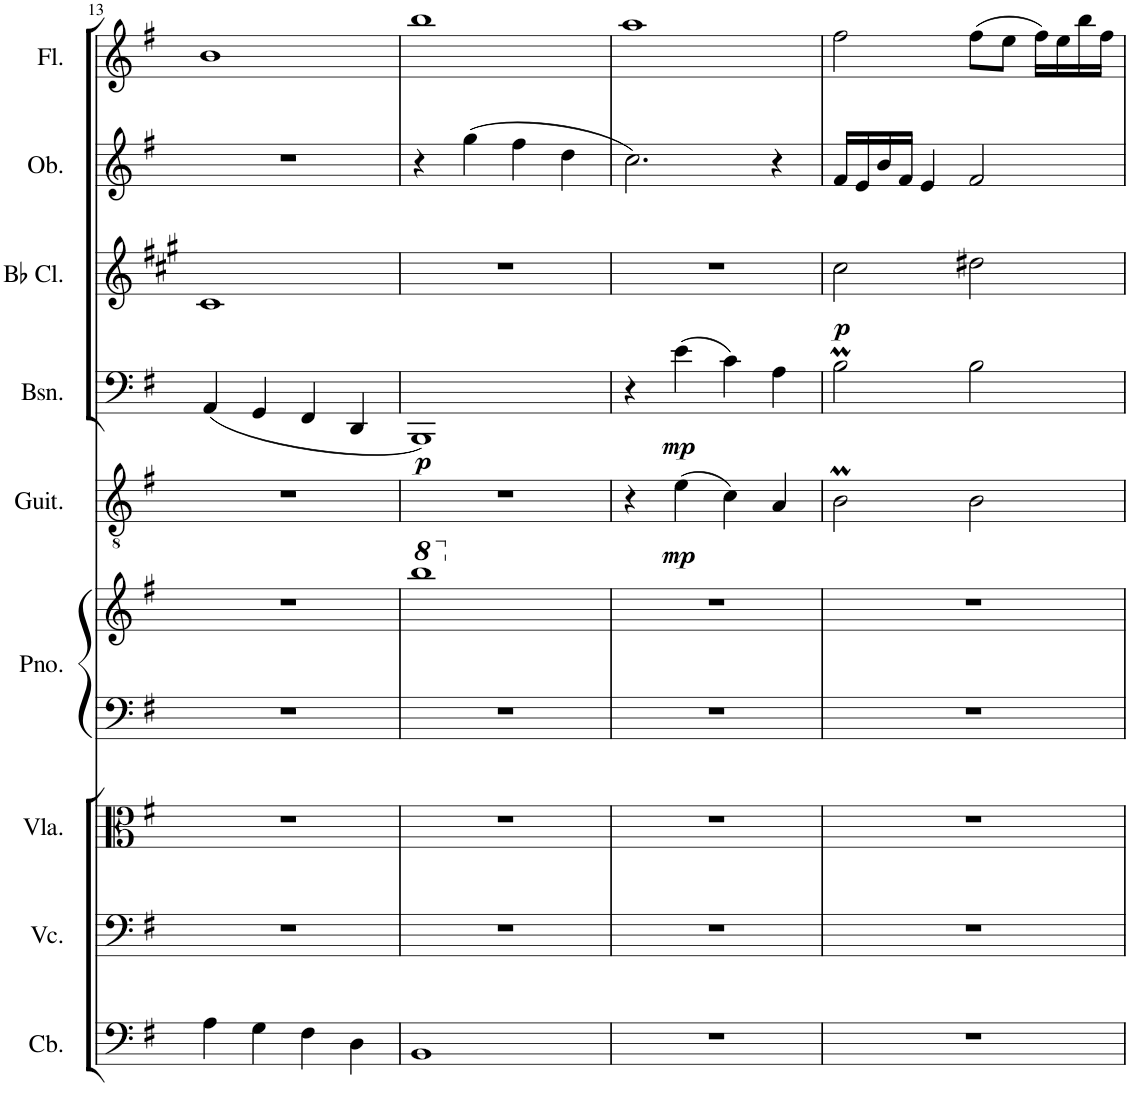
**kern	**kern	**kern	**kern	**kern	**kern	**dynam	**kern	**dynam	**kern	**dynam	**kern	**kern
*part9	*part8	*part7	*part6	*part6	*part5	*part5	*part4	*part4	*part3	*part3	*part2	*part1
*staff10	*staff9	*staff8	*staff7	*staff6	*staff5	*staff5	*staff4	*staff4	*staff3	*staff3	*staff2	*staff1
*I"Contrabass	*I"Violoncello	*I"Viola	*I"Piano	*	*I"Classical Guitar	*	*I"Bassoon	*	*I"Bb Clarinet	*	*I"Oboe	*I"Flute
*I'Cb.	*I'Vc.	*I'Vla.	*I'Pno.	*	*I'Guit.	*	*I'Bsn.	*	*I'Bb Cl.	*	*I'Ob.	*I'Fl.
!!LO:PB:g=z
*clefF4	*clefF4	*clefC3	*clefF4	*clefG2	*clefGv2	*	*clefF4	*	*clefG2	*	*clefG2	*clefG2
*Trd7c12	*	*	*	*	*	*	*	*	*Trd1c2	*	*	*
*k[f#]	*k[f#]	*k[f#]	*k[f#]	*k[f#]	*k[f#]	*	*k[f#]	*	*k[f#c#g#]	*	*k[f#]	*k[f#]
*M4/4	*M4/4	*M4/4	*M4/4	*M4/4	*M4/4	*	*M4/4	*	*M4/4	*	*M4/4	*M4/4
=13	=13	=13	=13	=13	=13	=13	=13	=13	=13	=13	=13	=13
4A\	1r	1r	1r	1r	1r	.	(<4AA/	.	1c#	.	1r	1b
4G\	.	.	.	.	.	.	4GG/	.	.	.	.	.
4F#\	.	.	.	.	.	.	4FF#/	.	.	.	.	.
4D\	.	.	.	.	.	.	4DD/	.	.	.	.	.
=14	=14	=14	=14	=14	=14	=14	=14	=14	=14	=14	=14	=14
*	*	*	*	*8va	*	*	*	*	*	*	*	*
!	!	!	!	!	!	!	!	!LO:DY:b	!	!	!	!
1BB	1r	1r	1r	1bbb	1r	.	1BBB)	p	1r	.	4r	1bb
.	.	.	.	.	.	.	.	.	.	.	(>4gg\	.
.	.	.	.	.	.	.	.	.	.	.	4ff#\	.
.	.	.	.	.	.	.	.	.	.	.	4dd\	.
=15	=15	=15	=15	=15	=15	=15	=15	=15	=15	=15	=15	=15
*	*	*	*	*X8va	*	*	*	*	*	*	*	*
1r	1r	1r	1r	1r	4r	.	4r	.	1r	.	2.cc\)	1aa
!	!	!	!	!	!	!LO:DY:b	!	!LO:DY:b	!	!	!	!
.	.	.	.	.	(>4e\	mp	(>4e\	mp	.	.	.	.
.	.	.	.	.	4c\)	.	4c\)	.	.	.	.	.
.	.	.	.	.	4A/	.	4A\	.	.	.	4r	.
=16	=16	=16	=16	=16	=16	=16	=16	=16	=16	=16	=16	=16
!	!	!	!	!	!	!	!	!	!	!LO:DY:b	!	!
1r	1r	1r	1r	1r	2Bm\	.	2Bm\	.	2cc#\	p	16f#/LL	2ff#\
.	.	.	.	.	.	.	.	.	.	.	16e/	.
.	.	.	.	.	.	.	.	.	.	.	16b/	.
.	.	.	.	.	.	.	.	.	.	.	16f#/JJ	.
.	.	.	.	.	.	.	.	.	.	.	4e/	.
.	.	.	.	.	2B\	.	2B\	.	2dd#X\	.	2f#/	(>8ff#\L
.	.	.	.	.	.	.	.	.	.	.	.	8ee\J
.	.	.	.	.	.	.	.	.	.	.	.	16ff#\LL)
.	.	.	.	.	.	.	.	.	.	.	.	16ee\
.	.	.	.	.	.	.	.	.	.	.	.	16bb\
.	.	.	.	.	.	.	.	.	.	.	.	16ff#\JJ
=	=	=	=	=	=	=	=	=	=	=	=	=
*-	*-	*-	*-	*-	*-	*-	*-	*-	*-	*-	*-	*-
